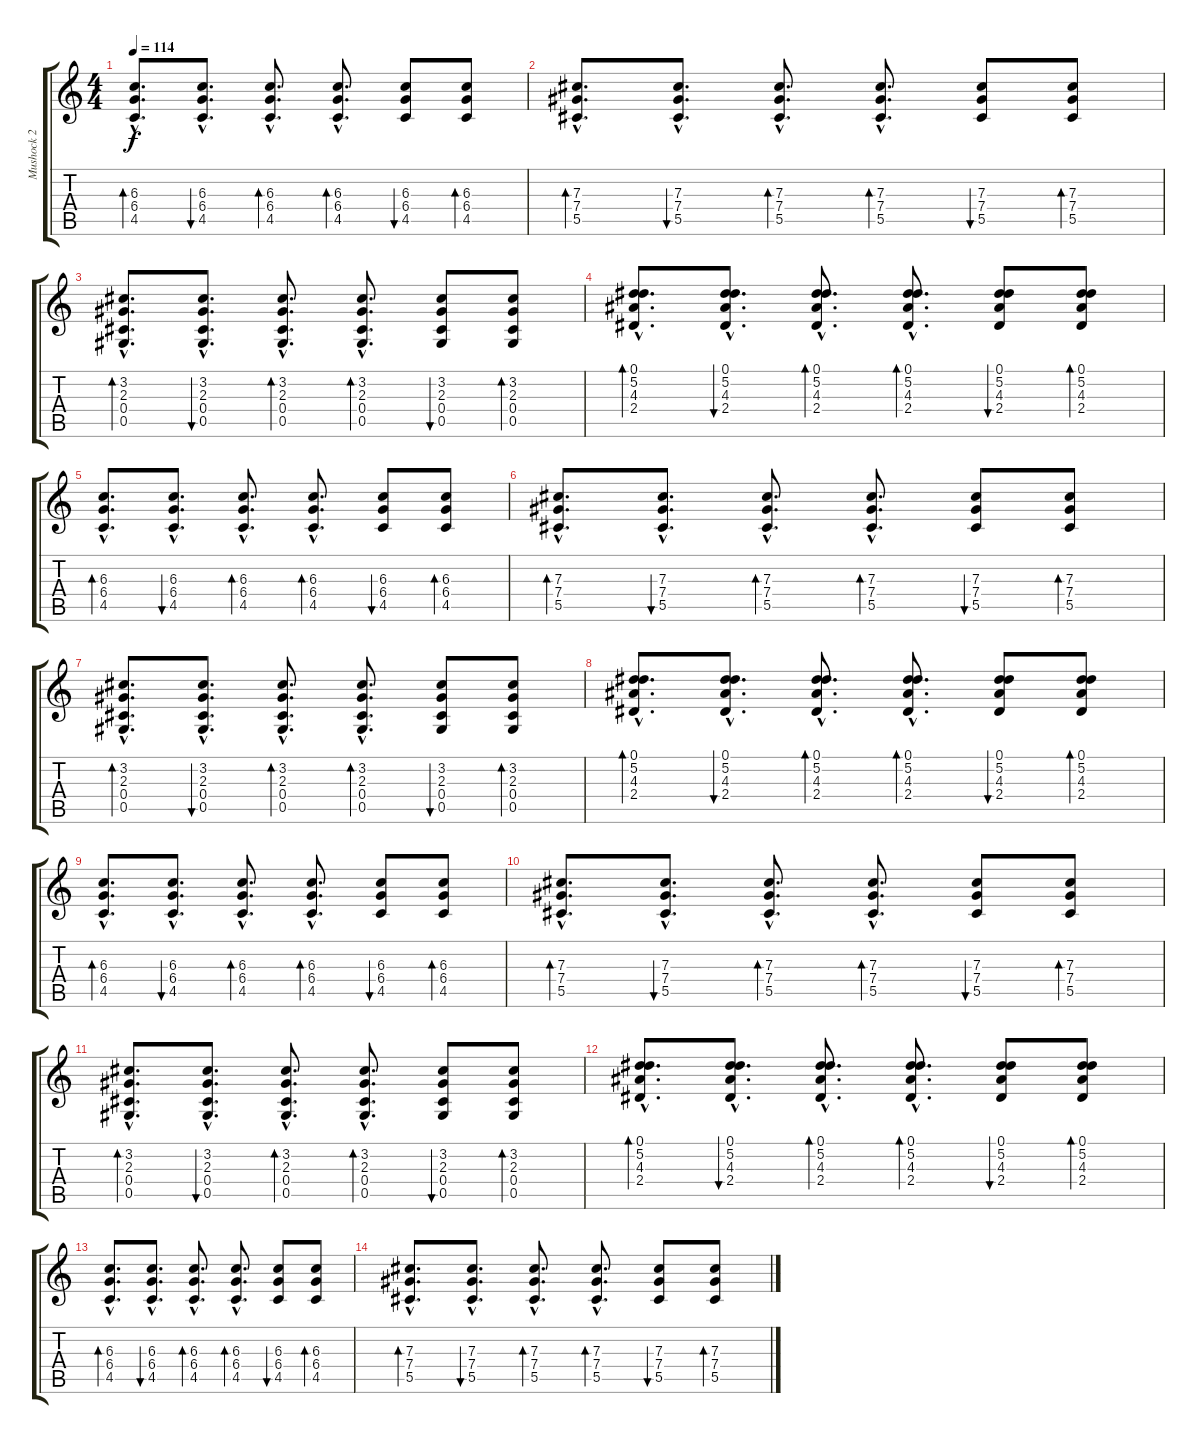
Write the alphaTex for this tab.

\track ("Mushock 2 " "Mushock 2 ") {instrument acousticguitarsteel}
\staff {score tabs}
\tuning (Eb4 Bb3 Gb3 Db3 Ab2 Db2) {hide}
\ts (4 4)
\tempo 114
\clef g2
\ks c
(6.3{hac} 6.4{hac} 4.5{hac}).8{d bd 60 dy f} (6.3{hac} 6.4{hac} 4.5{hac}).8{d bu 60} (6.3{hac} 6.4{hac} 4.5{hac}).8{d bd 60} (6.3{hac} 6.4{hac} 4.5{hac}).8{d bd 60} (6.3 6.4 4.5).8{bu 60} (6.3 6.4 4.5).8{bd 60} |
(7.3{hac} 7.4{hac} 5.5{hac}).8{d bd 60} (7.3{hac} 7.4{hac} 5.5{hac}).8{d bu 60} (7.3{hac} 7.4{hac} 5.5{hac}).8{d bd 60} (7.3{hac} 7.4{hac} 5.5{hac}).8{d bd 60} (7.3 7.4 5.5).8{bu 60} (7.3 7.4 5.5).8{bd 60} |
(3.2{hac} 2.3{hac} 0.4{hac} 0.5{hac}).8{d bd 60} (3.2{hac} 2.3{hac} 0.4{hac} 0.5{hac}).8{d bu 60} (3.2{hac} 2.3{hac} 0.4{hac} 0.5{hac}).8{d bd 60} (3.2{hac} 2.3{hac} 0.4{hac} 0.5{hac}).8{d bd 60} (3.2 2.3 0.4 0.5).8{bu 60} (3.2 2.3 0.4 0.5).8{bd 60} |
(0.1{hac} 5.2{hac} 4.3{hac} 2.4{hac}).8{d bd 60} (0.1{hac} 5.2{hac} 4.3{hac} 2.4{hac}).8{d bu 60} (0.1{hac} 5.2{hac} 4.3{hac} 2.4{hac}).8{d bd 60} (0.1{hac} 5.2{hac} 4.3{hac} 2.4{hac}).8{d bd 60} (0.1 5.2 4.3 2.4).8{bu 60} (0.1 5.2 4.3 2.4).8{bd 60} |
(6.3{hac} 6.4{hac} 4.5{hac}).8{d bd 60} (6.3{hac} 6.4{hac} 4.5{hac}).8{d bu 60} (6.3{hac} 6.4{hac} 4.5{hac}).8{d bd 60} (6.3{hac} 6.4{hac} 4.5{hac}).8{d bd 60} (6.3 6.4 4.5).8{bu 60} (6.3 6.4 4.5).8{bd 60} |
(7.3{hac} 7.4{hac} 5.5{hac}).8{d bd 60} (7.3{hac} 7.4{hac} 5.5{hac}).8{d bu 60} (7.3{hac} 7.4{hac} 5.5{hac}).8{d bd 60} (7.3{hac} 7.4{hac} 5.5{hac}).8{d bd 60} (7.3 7.4 5.5).8{bu 60} (7.3 7.4 5.5).8{bd 60} |
(3.2{hac} 2.3{hac} 0.4{hac} 0.5{hac}).8{d bd 60} (3.2{hac} 2.3{hac} 0.4{hac} 0.5{hac}).8{d bu 60} (3.2{hac} 2.3{hac} 0.4{hac} 0.5{hac}).8{d bd 60} (3.2{hac} 2.3{hac} 0.4{hac} 0.5{hac}).8{d bd 60} (3.2 2.3 0.4 0.5).8{bu 60} (3.2 2.3 0.4 0.5).8{bd 60} |
(0.1{hac} 5.2{hac} 4.3{hac} 2.4{hac}).8{d bd 60} (0.1{hac} 5.2{hac} 4.3{hac} 2.4{hac}).8{d bu 60} (0.1{hac} 5.2{hac} 4.3{hac} 2.4{hac}).8{d bd 60} (0.1{hac} 5.2{hac} 4.3{hac} 2.4{hac}).8{d bd 60} (0.1 5.2 4.3 2.4).8{bu 60} (0.1 5.2 4.3 2.4).8{bd 60} |
(6.3{hac} 6.4{hac} 4.5{hac}).8{d bd 60} (6.3{hac} 6.4{hac} 4.5{hac}).8{d bu 60} (6.3{hac} 6.4{hac} 4.5{hac}).8{d bd 60} (6.3{hac} 6.4{hac} 4.5{hac}).8{d bd 60} (6.3 6.4 4.5).8{bu 60} (6.3 6.4 4.5).8{bd 60} |
(7.3{hac} 7.4{hac} 5.5{hac}).8{d bd 60} (7.3{hac} 7.4{hac} 5.5{hac}).8{d bu 60} (7.3{hac} 7.4{hac} 5.5{hac}).8{d bd 60} (7.3{hac} 7.4{hac} 5.5{hac}).8{d bd 60} (7.3 7.4 5.5).8{bu 60} (7.3 7.4 5.5).8{bd 60} |
(3.2{hac} 2.3{hac} 0.4{hac} 0.5{hac}).8{d bd 60} (3.2{hac} 2.3{hac} 0.4{hac} 0.5{hac}).8{d bu 60} (3.2{hac} 2.3{hac} 0.4{hac} 0.5{hac}).8{d bd 60} (3.2{hac} 2.3{hac} 0.4{hac} 0.5{hac}).8{d bd 60} (3.2 2.3 0.4 0.5).8{bu 60} (3.2 2.3 0.4 0.5).8{bd 60} |
(0.1{hac} 5.2{hac} 4.3{hac} 2.4{hac}).8{d bd 60} (0.1{hac} 5.2{hac} 4.3{hac} 2.4{hac}).8{d bu 60} (0.1{hac} 5.2{hac} 4.3{hac} 2.4{hac}).8{d bd 60} (0.1{hac} 5.2{hac} 4.3{hac} 2.4{hac}).8{d bd 60} (0.1 5.2 4.3 2.4).8{bu 60} (0.1 5.2 4.3 2.4).8{bd 60} |
(6.3{hac} 6.4{hac} 4.5{hac}).8{d bd 60} (6.3{hac} 6.4{hac} 4.5{hac}).8{d bu 60} (6.3{hac} 6.4{hac} 4.5{hac}).8{d bd 60} (6.3{hac} 6.4{hac} 4.5{hac}).8{d bd 60} (6.3 6.4 4.5).8{bu 60} (6.3 6.4 4.5).8{bd 60} |
(7.3{hac} 7.4{hac} 5.5{hac}).8{d bd 60} (7.3{hac} 7.4{hac} 5.5{hac}).8{d bu 60} (7.3{hac} 7.4{hac} 5.5{hac}).8{d bd 60} (7.3{hac} 7.4{hac} 5.5{hac}).8{d bd 60} (7.3 7.4 5.5).8{bu 60} (7.3 7.4 5.5).8{bd 60}
